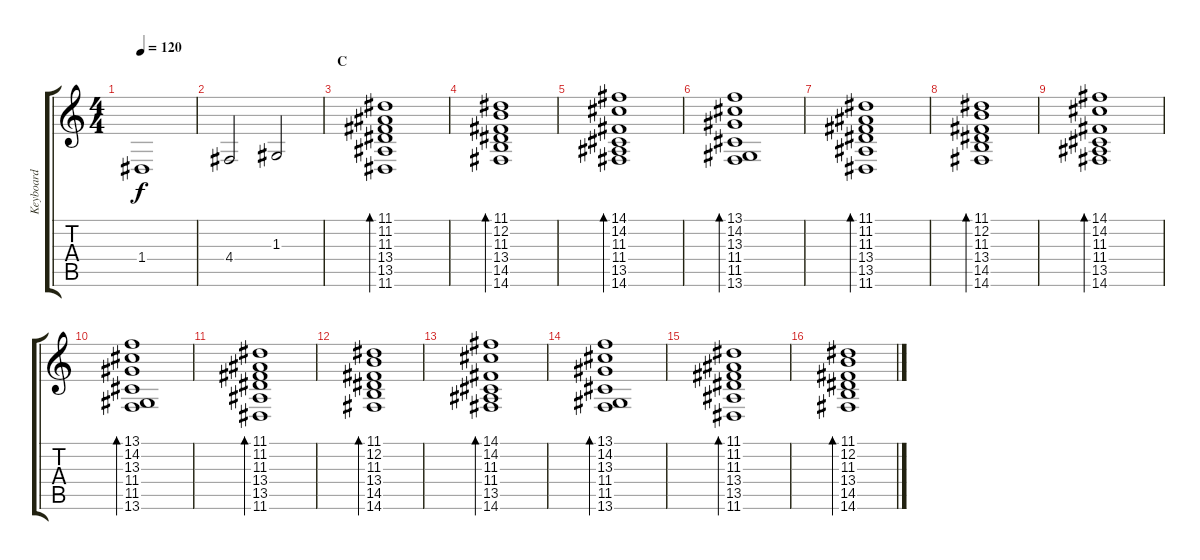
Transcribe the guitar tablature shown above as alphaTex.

\track ("Keyboard" "Keyboard") {instrument stringensemble2}
\staff {score tabs}
\tuning (E4 B3 G3 D3 A2 E2) {hide}
\ts (4 4)
\tempo 120
\clef g2
\ks c
1.4.1{dy f} |
4.4.2 1.3.2 |
\section ("" "C")
(11.1 11.2 11.3 13.4 13.5 11.6).1{bd 120} |
(11.1 12.2 11.3 13.4 14.5 14.6).1{bd 120} |
(14.1 14.2 11.3 11.4 13.5 14.6).1{bd 120} |
(13.1 14.2 13.3 11.4 11.5 13.6).1{bd 120} |
(11.1 11.2 11.3 13.4 13.5 11.6).1{bd 120} |
(11.1 12.2 11.3 13.4 14.5 14.6).1{bd 120} |
(14.1 14.2 11.3 11.4 13.5 14.6).1{bd 120} |
(13.1 14.2 13.3 11.4 11.5 13.6).1{bd 120} |
(11.1 11.2 11.3 13.4 13.5 11.6).1{bd 120} |
(11.1 12.2 11.3 13.4 14.5 14.6).1{bd 120} |
(14.1 14.2 11.3 11.4 13.5 14.6).1{bd 120} |
(13.1 14.2 13.3 11.4 11.5 13.6).1{bd 120} |
(11.1 11.2 11.3 13.4 13.5 11.6).1{bd 120} |
(11.1 12.2 11.3 13.4 14.5 14.6).1{bd 120}
